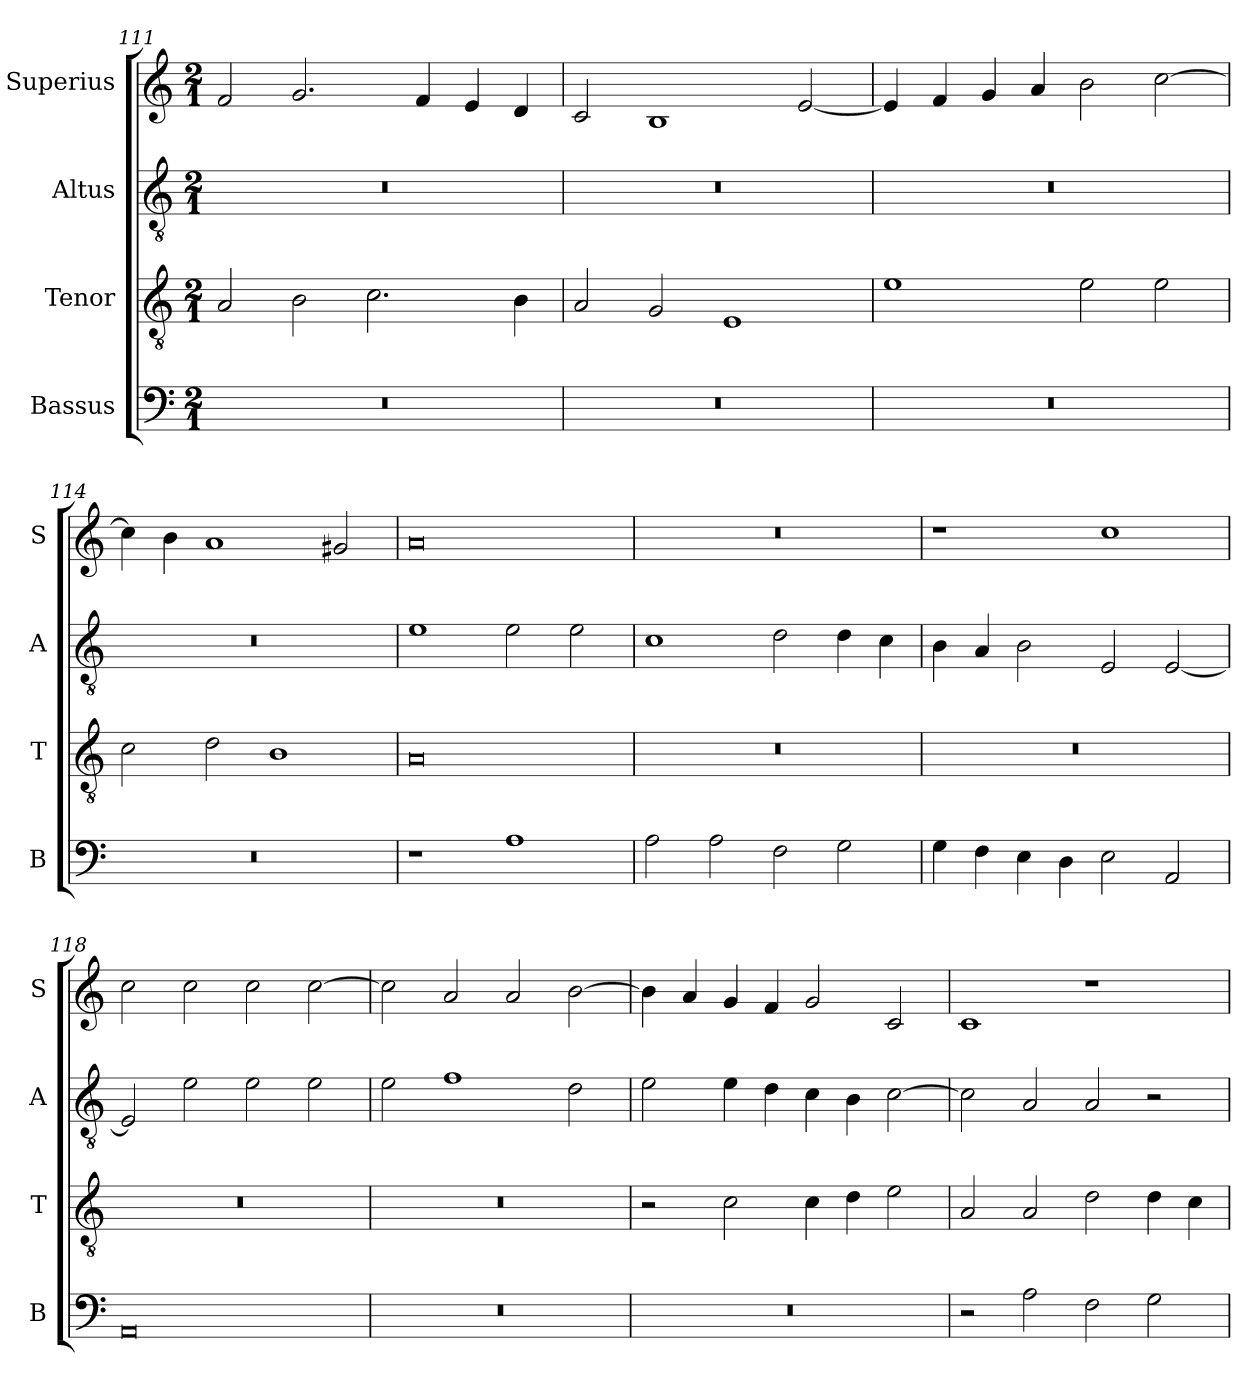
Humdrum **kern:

**kern	**kern	**kern	**kern
*part4	*part3	*part2	*part1
*staff4	*staff3	*staff2	*staff1
*I"Bassus	*I"Tenor	*I"Altus	*I"Superius
*I'B	*I'T	*I'A	*I'S
*clefF4	*clefGv2	*clefGv2	*clefG2
*k[]	*k[]	*k[]	*k[]
*M2/1	*M2/1	*M2/1	*M2/1
=111	=111	=111	=111
0r	2A/	0r	2f/
.	2B\	.	2.g/
.	2.c\	.	.
.	.	.	4f/
.	.	.	4e/
.	4B\	.	4d/
=112	=112	=112	=112
0r	2A/	0r	2c/
.	2G/	.	1B
.	1E	.	.
.	.	.	[2e/
=113	=113	=113	=113
0r	1e	0r	4e/]
.	.	.	4f/
.	.	.	4g/
.	.	.	4a/
.	2e\	.	2b\
.	2e\	.	[2cc\
=114	=114	=114	=114
0r	2c\	0r	4cc\]
.	.	.	4b\
.	2d\	.	1a
.	1B	.	.
.	.	.	2g#X/
=115	=115	=115	=115
1r	0A	1e	0a
1A	.	2e\	.
.	.	2e\	.
=116	=116	=116	=116
2A\	0r	1c	0r
2A\	.	.	.
2F\	.	2d\	.
2G\	.	4d\	.
.	.	4c\	.
=117	=117	=117	=117
4G\	0r	4B\	1r
4F\	.	4A/	.
4E\	.	2B\	.
4D\	.	.	.
2E\	.	2E/	1cc
2AA/	.	[2E/	.
=118	=118	=118	=118
0AA	0r	2E/]	2cc\
.	.	2e\	2cc\
.	.	2e\	2cc\
.	.	2e\	[2cc\
=119	=119	=119	=119
0r	0r	2e\	2cc\]
.	.	1f	2a/
.	.	.	2a/
.	.	2d\	[2b\
=120	=120	=120	=120
0r	2r	2e\	4b\]
.	.	.	4a/
.	2c\	4e\	4g/
.	.	4d\	4f/
.	4c\	4c\	2g/
.	4d\	4B\	.
.	2e\	[2c\	2c/
=121	=121	=121	=121
2r	2A/	2c\]	1c
2A\	2A/	2A/	.
2F\	2d\	2A/	1r
2G\	4d\	2r	.
.	4c\	.	.
=	=	=	=
*-	*-	*-	*-
